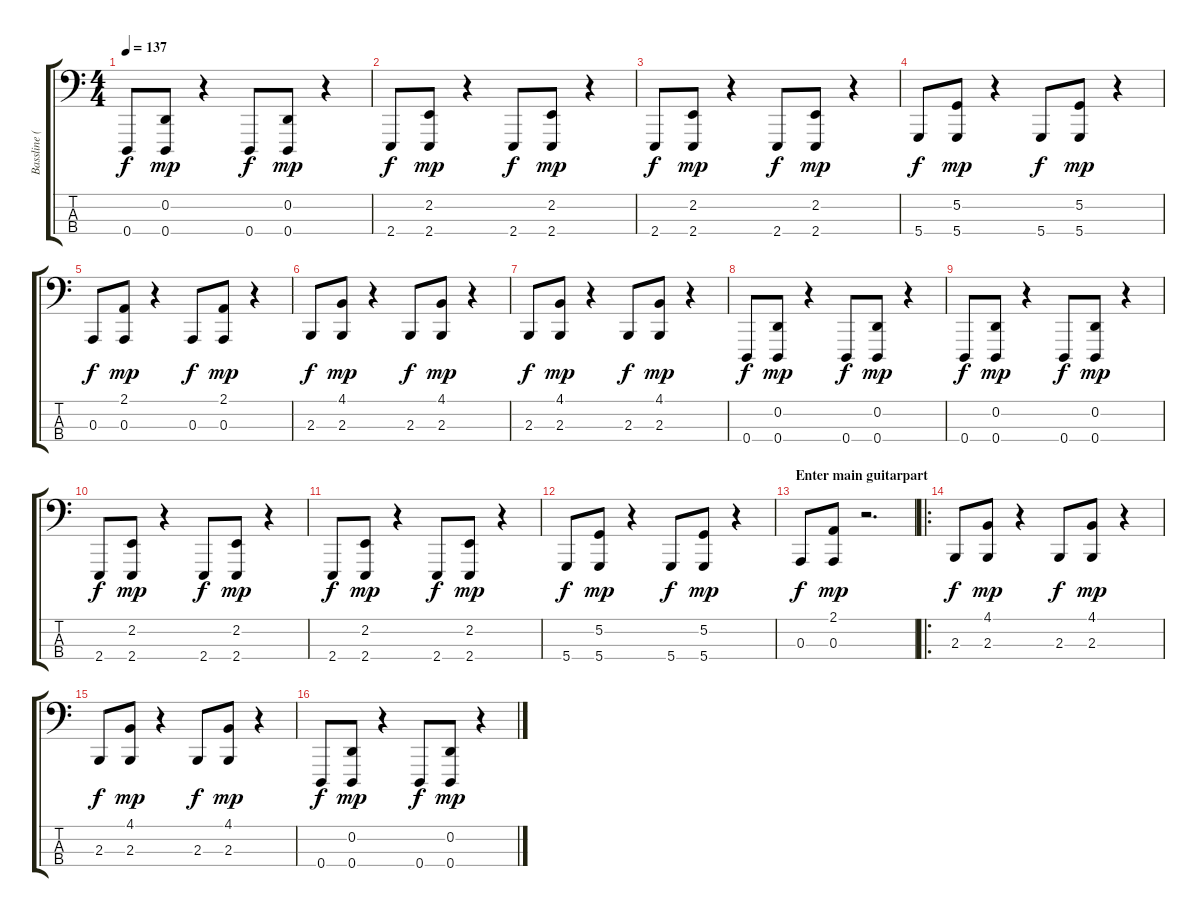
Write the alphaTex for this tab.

\track ("Bassline (Drop D)" "Bassline (") {instrument lead2sawtooth}
\staff {score tabs}
\tuning (G2 D2 A1 D1) {hide}
\ts (4 4)
\tempo 137
\clef f4
\ks c
0.4.8{dy f} (0.2 0.4).8{dy mp} r.4 0.4.8{dy f} (0.2 0.4).8{dy mp} r.4 |
2.4.8{dy f} (2.2 2.4).8{dy mp} r.4 2.4.8{dy f} (2.2 2.4).8{dy mp} r.4 |
2.4.8{dy f} (2.2 2.4).8{dy mp} r.4 2.4.8{dy f} (2.2 2.4).8{dy mp} r.4 |
5.4.8{dy f} (5.2 5.4).8{dy mp} r.4 5.4.8{dy f} (5.2 5.4).8{dy mp} r.4 |
0.3.8{dy f} (2.1 0.3).8{dy mp} r.4 0.3.8{dy f} (2.1 0.3).8{dy mp} r.4 |
2.3.8{dy f} (4.1 2.3).8{dy mp} r.4 2.3.8{dy f} (4.1 2.3).8{dy mp} r.4 |
2.3.8{dy f} (4.1 2.3).8{dy mp} r.4 2.3.8{dy f} (4.1 2.3).8{dy mp} r.4 |
0.4.8{dy f} (0.2 0.4).8{dy mp} r.4 0.4.8{dy f} (0.2 0.4).8{dy mp} r.4 |
0.4.8{dy f} (0.2 0.4).8{dy mp} r.4 0.4.8{dy f} (0.2 0.4).8{dy mp} r.4 |
2.4.8{dy f} (2.2 2.4).8{dy mp} r.4 2.4.8{dy f} (2.2 2.4).8{dy mp} r.4 |
2.4.8{dy f} (2.2 2.4).8{dy mp} r.4 2.4.8{dy f} (2.2 2.4).8{dy mp} r.4 |
5.4.8{dy f} (5.2 5.4).8{dy mp} r.4 5.4.8{dy f} (5.2 5.4).8{dy mp} r.4 |
\section ("" "Enter main guitarpart")
0.3.8{dy f} (2.1 0.3).8{dy mp} r.2{d} |
\ro
2.3.8{dy f} (4.1 2.3).8{dy mp} r.4 2.3.8{dy f} (4.1 2.3).8{dy mp} r.4 |
2.3.8{dy f} (4.1 2.3).8{dy mp} r.4 2.3.8{dy f} (4.1 2.3).8{dy mp} r.4 |
0.4.8{dy f} (0.2 0.4).8{dy mp} r.4 0.4.8{dy f} (0.2 0.4).8{dy mp} r.4
